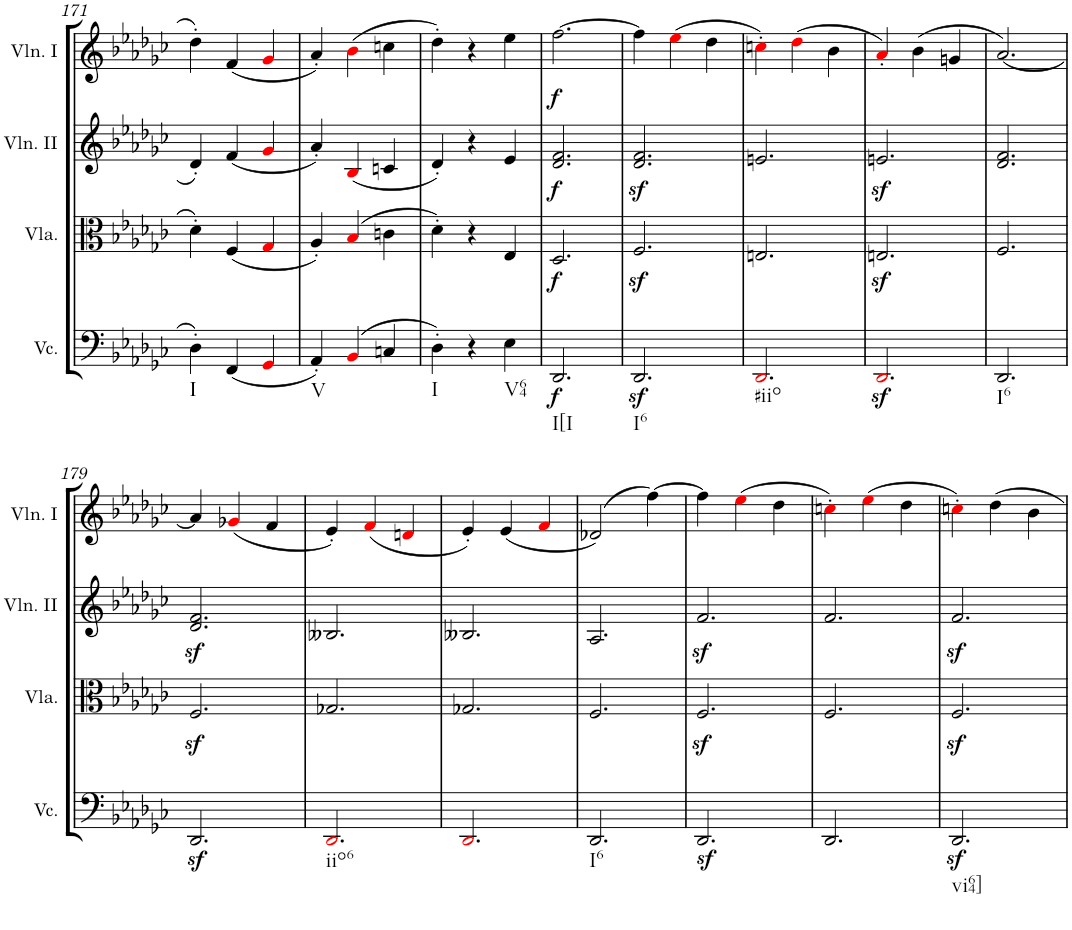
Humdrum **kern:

**kern	**dynam	**kern	**dynam	**kern	**dynam	**kern	**dynam
*part4	*part4	*part3	*part3	*part2	*part2	*part1	*part1
*staff4	*staff4	*staff3	*staff3	*staff2	*staff2	*staff1	*staff1
*I"Violoncello	*	*I"Viola	*	*I"Violin II	*	*I"Violin I	*
*I'Vc.	*	*I'Vla.	*	*I'Vln. II	*	*I'Vln. I	*
!!LO:PB:g=z
*clefF4	*	*clefC3	*	*clefG2	*	*clefG2	*
*k[b-e-a-d-g-c-]	*	*k[b-e-a-d-g-c-]	*	*k[b-e-a-d-g-c-]	*	*k[b-e-a-d-g-c-]	*
*e-:	*	*e-:	*	*e-:	*	*e-:	*
*M3/4	*	*M3/4	*	*M3/4	*	*M3/4	*
=171	=171	=171	=171	=171	=171	=171	=171
!LO:TX:b:t=I	!	!	!	!	!	!	!
4D-'\	.	4d-'\	.	4d-'/	.	4dd-'\	.
(4FF/	.	(4F/	.	(4f/	.	(4f/	.
4GG-i/	.	4G-i/	.	4g-i/	.	4g-i/	.
=172	=172	=172	=172	=172	=172	=172	=172
!LO:TX:b:t=V	!	!	!	!	!	!	!
4AA-'/)	.	4A-'/)	.	4a-'/)	.	4a-'/)	.
(4BB-i/	.	(4B-i/	.	(4B-i/	.	(4b-i\	.
4Cn/	.	4cn\	.	4cn/	.	4ccn\	.
=173	=173	=173	=173	=173	=173	=173	=173
!LO:TX:b:t=I	!	!	!	!	!	!	!
4D-'\)	.	4d-'\)	.	4d-'/)	.	4dd-'\)	.
4r	.	4r	.	4r	.	4r	.
!LO:TX:b:t=V64	!	!	!	!	!	!	!
4E-\	.	4E-/	.	4e-/	.	4ee-\	.
=174	=174	=174	=174	=174	=174	=174	=174
!LO:TX:b:t=I[I	!	!	!	!	!	!	!
!	!LO:DY:b	!	!LO:DY:b	!	!LO:DY:b	!	!LO:DY:b
2.DD-/	f	2.D-/	f	2.d-/ 2.f/	f	[2.ff\	f
=175	=175	=175	=175	=175	=175	=175	=175
!LO:TX:b:t=I6	!	!	!	!	!	!	!
2.DD-z</	.	2.Fz</	.	2.d-/z< 2.f/z<	.	4ff\]	.
.	.	.	.	.	.	(4ee-i\	.
.	.	.	.	.	.	4dd-\	.
=176	=176	=176	=176	=176	=176	=176	=176
!LO:TX:b:t=#iio	!	!	!	!	!	!	!
2.DD-i/	.	2.En/	.	2.en/	.	4ccn'i\)	.
.	.	.	.	.	.	(4dd-i\	.
.	.	.	.	.	.	4b-\	.
=177	=177	=177	=177	=177	=177	=177	=177
2.DD-z<i/	.	2.Enz</	.	2.enz</	.	4a-'i/)	.
.	.	.	.	.	.	(4b-\	.
.	.	.	.	.	.	4gn/	.
=178	=178	=178	=178	=178	=178	=178	=178
!LO:TX:b:t=I6	!	!	!	!	!	!	!
2.DD-/	.	2.F/	.	2.d-/ 2.f/	.	[2.a-/)	.
!!LO:LB:g=z
=179	=179	=179	=179	=179	=179	=179	=179
2.DD-z</	.	2.Fz</	.	2.d-/z< 2.f/z<	.	4a-/]	.
.	.	.	.	.	.	(4g-Xi/	.
.	.	.	.	.	.	4f/	.
=180	=180	=180	=180	=180	=180	=180	=180
!LO:TX:b:t=iio6	!	!	!	!	!	!	!
2.DD-i/	.	2.G-X/	.	2.B--X/	.	4e-'/)	.
.	.	.	.	.	.	(4fi/	.
.	.	.	.	.	.	4dni/	.
=181	=181	=181	=181	=181	=181	=181	=181
2.DD-i/	.	2.G-X/	.	2.B--X/	.	4e-'/)	.
.	.	.	.	.	.	(4e-/	.
.	.	.	.	.	.	4fi/	.
=182	=182	=182	=182	=182	=182	=182	=182
!LO:TX:b:t=I6	!	!	!	!	!	!	!
2.DD-/	.	2.F/	.	2.A-/	.	(2d-X/)	.
.	.	.	.	.	.	[4ff\)	.
=183	=183	=183	=183	=183	=183	=183	=183
2.DD-z</	.	2.Fz</	.	2.fz</	.	4ff\]	.
.	.	.	.	.	.	(4ee-i\	.
.	.	.	.	.	.	4dd-\	.
=184	=184	=184	=184	=184	=184	=184	=184
2.DD-/	.	2.F/	.	2.f/	.	4ccn'i\)	.
.	.	.	.	.	.	(4ee-i\	.
.	.	.	.	.	.	4dd-\	.
=185	=185	=185	=185	=185	=185	=185	=185
!LO:TX:b:t=vi64]	!	!	!	!	!	!	!
2.DD-z</	.	2.Fz</	.	2.fz</	.	4ccn'i\)	.
.	.	.	.	.	.	4dd-\	.
.	.	.	.	.	.	4b-\	.
=	=	=	=	=	=	=	=
*-	*-	*-	*-	*-	*-	*-	*-
